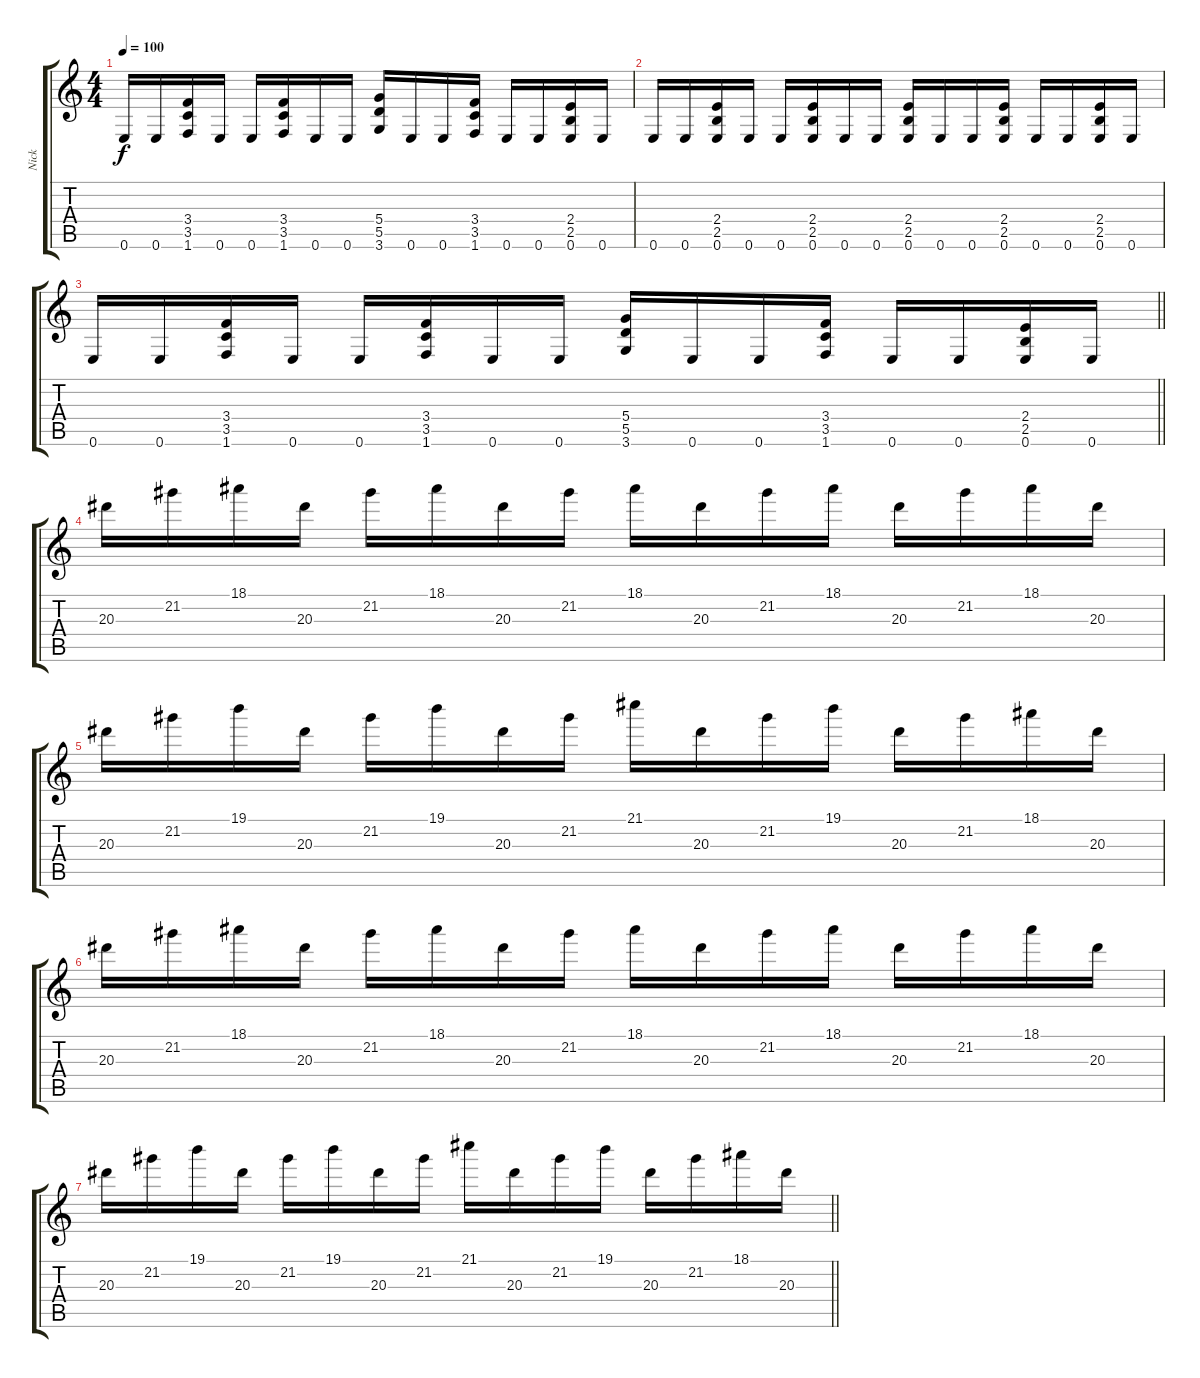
\track ("Nick" "Nick") {instrument acousticguitarsteel}
\staff {score tabs}
\tuning (E4 B3 G3 D3 A2 E2) {hide}
\ts (4 4)
\tempo 100
\clef g2
\ks c
0.6.16{dy f} 0.6.16 (3.4 3.5 1.6).16 0.6.16 0.6.16 (3.4 3.5 1.6).16 0.6.16 0.6.16 (5.4 5.5 3.6).16 0.6.16 0.6.16 (3.4 3.5 1.6).16 0.6.16 0.6.16 (2.4 2.5 0.6).16 0.6.16 |
0.6.16 0.6.16 (2.4 2.5 0.6).16 0.6.16 0.6.16 (2.4 2.5 0.6).16 0.6.16 0.6.16 (2.4 2.5 0.6).16 0.6.16 0.6.16 (2.4 2.5 0.6).16 0.6.16 0.6.16 (2.4 2.5 0.6).16 0.6.16 |
\barLineRight lightlight
0.6.16 0.6.16 (3.4 3.5 1.6).16 0.6.16 0.6.16 (3.4 3.5 1.6).16 0.6.16 0.6.16 (5.4 5.5 3.6).16 0.6.16 0.6.16 (3.4 3.5 1.6).16 0.6.16 0.6.16 (2.4 2.5 0.6).16 0.6.16 |
20.3.16{volume 0} 21.2.16 18.1.16 20.3.16 21.2.16 18.1.16 20.3.16 21.2.16 18.1.16 20.3.16 21.2.16 18.1.16 20.3.16 21.2.16 18.1.16 20.3.16 |
20.3.16 21.2.16 19.1.16 20.3.16 21.2.16 19.1.16 20.3.16 21.2.16 21.1.16 20.3.16 21.2.16 19.1.16 20.3.16 21.2.16 18.1.16 20.3.16 |
20.3.16 21.2.16 18.1.16 20.3.16 21.2.16 18.1.16 20.3.16 21.2.16 18.1.16 20.3.16 21.2.16 18.1.16 20.3.16 21.2.16 18.1.16 20.3.16 |
\barLineRight lightlight
20.3.16 21.2.16 19.1.16 20.3.16 21.2.16 19.1.16 20.3.16 21.2.16 21.1.16 20.3.16 21.2.16 19.1.16 20.3.16 21.2.16 18.1.16 20.3.16
